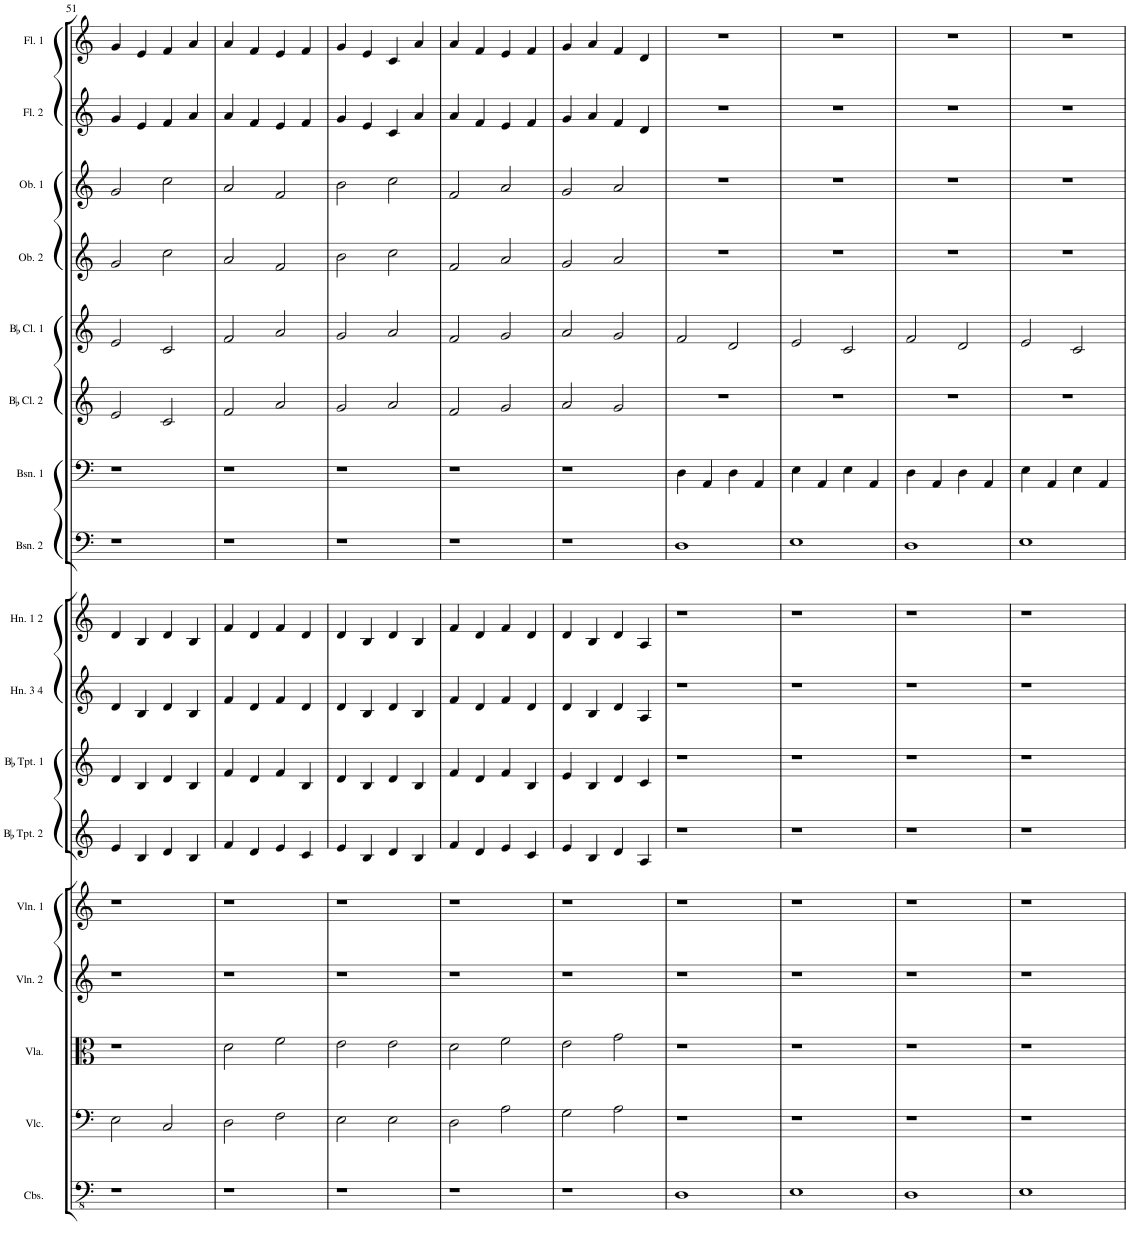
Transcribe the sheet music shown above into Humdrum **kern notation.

**kern	**kern	**kern	**kern	**kern	**kern	**kern	**kern	**kern	**kern	**kern	**kern	**kern	**kern	**kern	**kern	**kern
*part17	*part16	*part15	*part14	*part13	*part12	*part11	*part10	*part9	*part8	*part7	*part6	*part5	*part4	*part3	*part2	*part1
*staff17	*staff16	*staff15	*staff14	*staff13	*staff12	*staff11	*staff10	*staff9	*staff8	*staff7	*staff6	*staff5	*staff4	*staff3	*staff2	*staff1
*I"Contrabass	*I"Violoncello	*I"Viola	*I"Violin 2	*I"Violin 1	*I"BaccidentalFlat Trumpet 2	*I"BaccidentalFlat Trumpet 1	*I"Horn 3 4	*I"Horn 1 2	*I"Bassoon 2	*I"Bassoon 1	*I"BaccidentalFlat Clarinet 2	*I"BaccidentalFlat Clarinet 1	*I"Oboe 2	*I"Oboe 1	*I"Flute 2	*I"Flute 1
*I'Cbs.	*I'Vlc.	*I'Vla.	*I'Vln. 2	*I'Vln. 1	*I'BaccidentalFlat Tpt. 2	*I'BaccidentalFlat Tpt. 1	*I'Hn. 3 4	*I'Hn. 1 2	*I'Bsn. 2	*I'Bsn. 1	*I'BaccidentalFlat Cl. 2	*I'BaccidentalFlat Cl. 1	*I'Ob. 2	*I'Ob. 1	*I'Fl. 2	*I'Fl. 1
!!LO:PB:g=z
*clefFv4	*clefF4	*clefC3	*clefG2	*clefG2	*clefG2	*clefG2	*clefG2	*clefG2	*clefF4	*clefF4	*clefG2	*clefG2	*clefG2	*clefG2	*clefG2	*clefG2
*	*	*	*	*	*ITrd1c2	*	*	*ITrd4c7	*	*	*ITrd1c2	*ITrd1c2	*	*	*	*
*k[]	*k[]	*k[]	*k[]	*k[]	*k[]	*k[]	*k[]	*k[]	*k[]	*k[]	*k[]	*k[]	*k[]	*k[]	*k[]	*k[]
*M4/4	*M4/4	*M4/4	*M4/4	*M4/4	*M4/4	*M4/4	*M4/4	*M4/4	*M4/4	*M4/4	*M4/4	*M4/4	*M4/4	*M4/4	*M4/4	*M4/4
=51	=51	=51	=51	=51	=51	=51	=51	=51	=51	=51	=51	=51	=51	=51	=51	=51
1r	2E\	1r	1r	1r	4e/	4d/	4d/	4d/	1r	1r	2e/	2e/	2g/	2g/	4g/	4g/
.	.	.	.	.	4B/	4B/	4B/	4B/	.	.	.	.	.	.	4e/	4e/
.	2C/	.	.	.	4d/	4d/	4d/	4d/	.	.	2c/	2c/	2cc\	2cc\	4f/	4f/
.	.	.	.	.	4B/	4B/	4B/	4B/	.	.	.	.	.	.	4a/	4a/
=52	=52	=52	=52	=52	=52	=52	=52	=52	=52	=52	=52	=52	=52	=52	=52	=52
1r	2D\	2d\	1r	1r	4f/	4f/	4f/	4f/	1r	1r	2f/	2f/	2a/	2a/	4a/	4a/
.	.	.	.	.	4d/	4d/	4d/	4d/	.	.	.	.	.	.	4f/	4f/
.	2F\	2f\	.	.	4e/	4f/	4f/	4f/	.	.	2a/	2a/	2f/	2f/	4e/	4e/
.	.	.	.	.	4c/	4B/	4d/	4d/	.	.	.	.	.	.	4f/	4f/
=53	=53	=53	=53	=53	=53	=53	=53	=53	=53	=53	=53	=53	=53	=53	=53	=53
1r	2E\	2e\	1r	1r	4e/	4d/	4d/	4d/	1r	1r	2g/	2g/	2b\	2b\	4g/	4g/
.	.	.	.	.	4B/	4B/	4B/	4B/	.	.	.	.	.	.	4e/	4e/
.	2E\	2e\	.	.	4d/	4d/	4d/	4d/	.	.	2a/	2a/	2cc\	2cc\	4c/	4c/
.	.	.	.	.	4B/	4B/	4B/	4B/	.	.	.	.	.	.	4a/	4a/
=54	=54	=54	=54	=54	=54	=54	=54	=54	=54	=54	=54	=54	=54	=54	=54	=54
1r	2D\	2d\	1r	1r	4f/	4f/	4f/	4f/	1r	1r	2f/	2f/	2f/	2f/	4a/	4a/
.	.	.	.	.	4d/	4d/	4d/	4d/	.	.	.	.	.	.	4f/	4f/
.	2A\	2f\	.	.	4e/	4f/	4f/	4f/	.	.	2g/	2g/	2a/	2a/	4e/	4e/
.	.	.	.	.	4c/	4B/	4d/	4d/	.	.	.	.	.	.	4f/	4f/
=55	=55	=55	=55	=55	=55	=55	=55	=55	=55	=55	=55	=55	=55	=55	=55	=55
1r	2G\	2e\	1r	1r	4e/	4e/	4d/	4d/	1r	1r	2a/	2a/	2g/	2g/	4g/	4g/
.	.	.	.	.	4B/	4B/	4B/	4B/	.	.	.	.	.	.	4a/	4a/
.	2A\	2g\	.	.	4d/	4d/	4d/	4d/	.	.	2g/	2g/	2a/	2a/	4f/	4f/
.	.	.	.	.	4A/	4c/	4A/	4A/	.	.	.	.	.	.	4d/	4d/
=56	=56	=56	=56	=56	=56	=56	=56	=56	=56	=56	=56	=56	=56	=56	=56	=56
1DD	1r	1r	1r	1r	1r	1r	1r	1r	1D	4D\	1r	2f/	1r	1r	1r	1r
.	.	.	.	.	.	.	.	.	.	4AA/	.	.	.	.	.	.
.	.	.	.	.	.	.	.	.	.	4D\	.	2d/	.	.	.	.
.	.	.	.	.	.	.	.	.	.	4AA/	.	.	.	.	.	.
=57	=57	=57	=57	=57	=57	=57	=57	=57	=57	=57	=57	=57	=57	=57	=57	=57
1EE	1r	1r	1r	1r	1r	1r	1r	1r	1E	4E\	1r	2e/	1r	1r	1r	1r
.	.	.	.	.	.	.	.	.	.	4AA/	.	.	.	.	.	.
.	.	.	.	.	.	.	.	.	.	4E\	.	2c/	.	.	.	.
.	.	.	.	.	.	.	.	.	.	4AA/	.	.	.	.	.	.
=58	=58	=58	=58	=58	=58	=58	=58	=58	=58	=58	=58	=58	=58	=58	=58	=58
1DD	1r	1r	1r	1r	1r	1r	1r	1r	1D	4D\	1r	2f/	1r	1r	1r	1r
.	.	.	.	.	.	.	.	.	.	4AA/	.	.	.	.	.	.
.	.	.	.	.	.	.	.	.	.	4D\	.	2d/	.	.	.	.
.	.	.	.	.	.	.	.	.	.	4AA/	.	.	.	.	.	.
=59	=59	=59	=59	=59	=59	=59	=59	=59	=59	=59	=59	=59	=59	=59	=59	=59
1EE	1r	1r	1r	1r	1r	1r	1r	1r	1E	4E\	1r	2e/	1r	1r	1r	1r
.	.	.	.	.	.	.	.	.	.	4AA/	.	.	.	.	.	.
.	.	.	.	.	.	.	.	.	.	4E\	.	2c/	.	.	.	.
.	.	.	.	.	.	.	.	.	.	4AA/	.	.	.	.	.	.
=	=	=	=	=	=	=	=	=	=	=	=	=	=	=	=	=
*-	*-	*-	*-	*-	*-	*-	*-	*-	*-	*-	*-	*-	*-	*-	*-	*-
